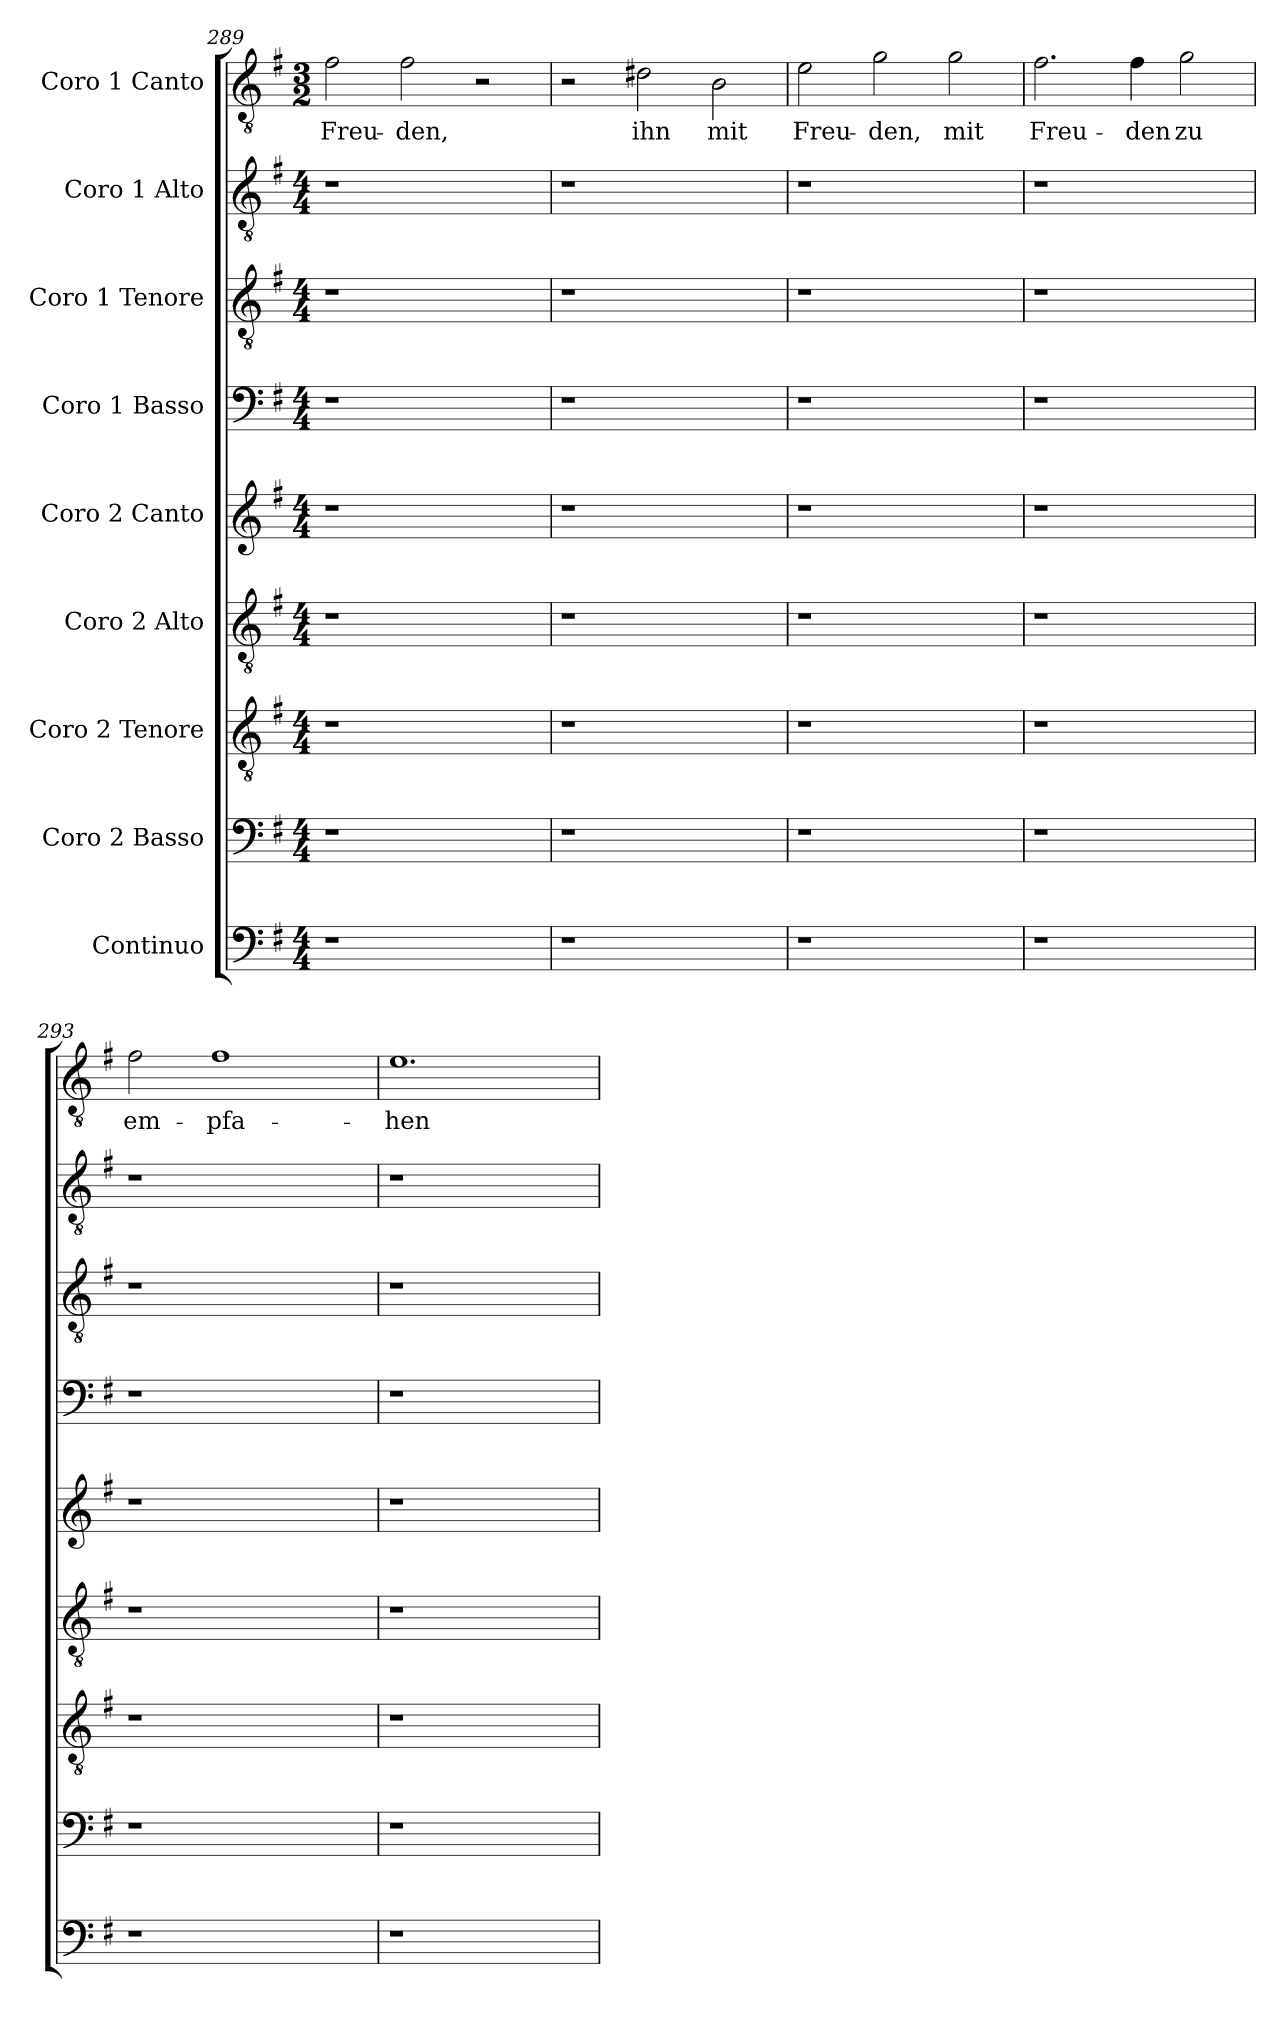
**kern	**kern	**kern	**kern	**kern	**kern	**kern	**kern	**kern	**text
*part9	*part8	*part7	*part6	*part5	*part4	*part3	*part2	*part1	*part1
*staff9	*staff8	*staff7	*staff6	*staff5	*staff4	*staff3	*staff2	*staff1	*staff1
*I"Continuo	*I"Coro 2  Basso	*I"Coro 2  Tenore	*I"Coro 2  Alto	*I"Coro 2  Canto	*I"Coro 1  Basso	*I"Coro 1  Tenore	*I"Coro 1  Alto	*I"Coro 1  Canto	*
*clefF4	*clefF4	*clefGv2	*clefGv2	*clefG2	*clefF4	*clefGv2	*clefGv2	*clefGv2	*
*k[f#]	*k[f#]	*k[f#]	*k[f#]	*k[f#]	*k[f#]	*k[f#]	*k[f#]	*k[f#]	*
*G:	*G:	*G:	*G:	*G:	*G:	*G:	*G:	*G:	*
*M4/4	*M4/4	*M4/4	*M4/4	*M4/4	*M4/4	*M4/4	*M4/4	*M3/2	*
=289	=289	=289	=289	=289	=289	=289	=289	=289	=289
!	!	!	!	!	!	!	!	!	!LO:LY:b:cj
1r	1r	1r	1r	1r	1r	1r	1r	2f#\	Freu-
!	!	!	!	!	!	!	!	!	!LO:LY:b:cj
.	.	.	.	.	.	.	.	2f#\	-den,
2ryy	2ryy	2ryy	2ryy	2ryy	2ryy	2ryy	2ryy	2r	.
=290	=290	=290	=290	=290	=290	=290	=290	=290	=290
1r	1r	1r	1r	1r	1r	1r	1r	2r	.
!	!	!	!	!	!	!	!	!	!LO:LY:b:cj
.	.	.	.	.	.	.	.	2d#X\	ihn
!	!	!	!	!	!	!	!	!	!LO:LY:b:cj
2ryy	2ryy	2ryy	2ryy	2ryy	2ryy	2ryy	2ryy	2B\	mit
=291	=291	=291	=291	=291	=291	=291	=291	=291	=291
!	!	!	!	!	!	!	!	!	!LO:LY:b:cj
1r	1r	1r	1r	1r	1r	1r	1r	2e\	Freu-
!	!	!	!	!	!	!	!	!	!LO:LY:b:cj
.	.	.	.	.	.	.	.	2g\	-den,
!	!	!	!	!	!	!	!	!	!LO:LY:b:cj
2ryy	2ryy	2ryy	2ryy	2ryy	2ryy	2ryy	2ryy	2g\	mit
=292	=292	=292	=292	=292	=292	=292	=292	=292	=292
!	!	!	!	!	!	!	!	!	!LO:LY:b:cj
1r	1r	1r	1r	1r	1r	1r	1r	2.f#\	Freu-
!	!	!	!	!	!	!	!	!	!LO:LY:b:cj
.	.	.	.	.	.	.	.	4f#\	-den
!	!	!	!	!	!	!	!	!	!LO:LY:b:cj
2ryy	2ryy	2ryy	2ryy	2ryy	2ryy	2ryy	2ryy	2g\	zu
=293	=293	=293	=293	=293	=293	=293	=293	=293	=293
!	!	!	!	!	!	!	!	!	!LO:LY:b:cj
1r	1r	1r	1r	1r	1r	1r	1r	2f#\	em-
!	!	!	!	!	!	!	!	!	!LO:LY:b:cj
.	.	.	.	.	.	.	.	1f#	-pfa-
2ryy	2ryy	2ryy	2ryy	2ryy	2ryy	2ryy	2ryy	.	.
!!LO:LB:g=z
=294	=294	=294	=294	=294	=294	=294	=294	=294	=294
!	!	!	!	!	!	!	!	!	!LO:LY:b:cj
1r	1r	1r	1r	1r	1r	1r	1r	1.e	-hen
2ryy	2ryy	2ryy	2ryy	2ryy	2ryy	2ryy	2ryy	.	.
=	=	=	=	=	=	=	=	=	=
*-	*-	*-	*-	*-	*-	*-	*-	*-	*-
